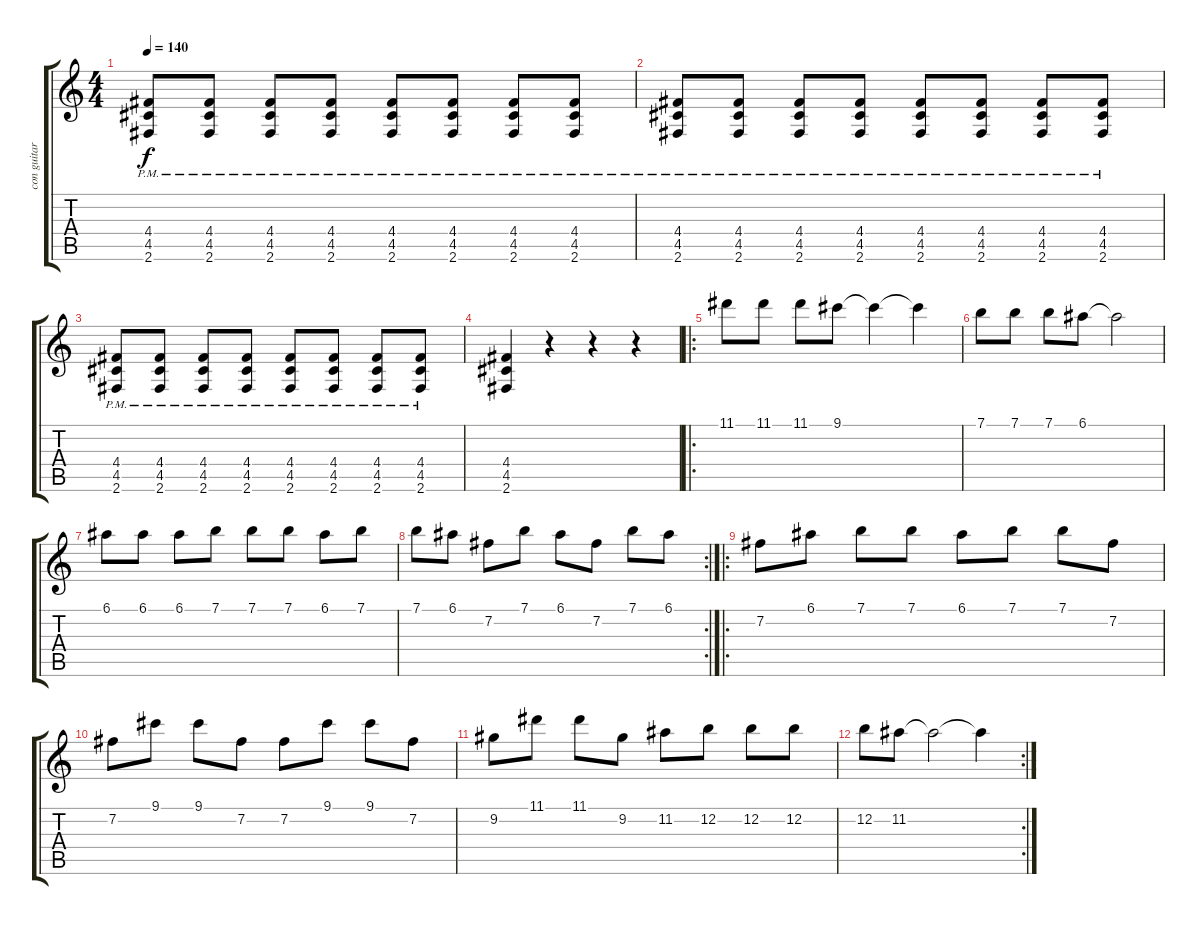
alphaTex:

\track ("con guitare" "con guitar") {instrument distortionguitar}
\staff {score tabs}
\tuning (E4 B3 G3 D3 A2 E2) {hide}
\ts (4 4)
\tempo 140
\clef g2
\ks c
(4.4{pm} 4.5{pm} 2.6{pm}).8{dy f} (4.4{pm} 4.5{pm} 2.6{pm}).8 (4.4{pm} 4.5{pm} 2.6{pm}).8 (4.4{pm} 4.5{pm} 2.6{pm}).8 (4.4{pm} 4.5{pm} 2.6{pm}).8 (4.4{pm} 4.5{pm} 2.6{pm}).8 (4.4{pm} 4.5 2.6{pm}).8 (4.4{pm} 4.5{pm} 2.6{pm}).8 |
(4.4{pm} 4.5{pm} 2.6{pm}).8 (4.4{pm} 4.5{pm} 2.6{pm}).8 (4.4{pm} 4.5{pm} 2.6{pm}).8 (4.4{pm} 4.5{pm} 2.6{pm}).8 (4.4{pm} 4.5{pm} 2.6{pm}).8 (4.4{pm} 4.5{pm} 2.6{pm}).8 (4.4{pm} 4.5 2.6{pm}).8 (4.4{pm} 4.5{pm} 2.6{pm}).8 |
(4.4{pm} 4.5{pm} 2.6{pm}).8 (4.4{pm} 4.5{pm} 2.6{pm}).8 (4.4{pm} 4.5{pm} 2.6{pm}).8 (4.4{pm} 4.5{pm} 2.6{pm}).8 (4.4{pm} 4.5{pm} 2.6{pm}).8 (4.4{pm} 4.5{pm} 2.6{pm}).8 (4.4{pm} 4.5 2.6{pm}).8 (4.4{pm} 4.5{pm} 2.6{pm}).8 |
(4.4 4.5 2.6).4 r.4 r.4 r.4 |
\ro
11.1.8 11.1.8 11.1.8 9.1.8 9.1{t}.4 9.1{t}.4 |
7.1.8 7.1.8 7.1.8 6.1.8 6.1{t}.2 |
6.1.8 6.1.8 6.1.8 7.1.8 7.1.8 7.1.8 6.1.8 7.1.8 |
\rc 2
7.1.8 6.1.8 7.2.8 7.1.8 6.1.8 7.2.8 7.1.8 6.1.8 |
\ro
7.2.8 6.1.8 7.1.8 7.1.8 6.1.8 7.1.8 7.1.8 7.2.8 |
7.2.8 9.1.8 9.1.8 7.2.8 7.2.8 9.1.8 9.1.8 7.2.8 |
9.2.8 11.1.8 11.1.8 9.2.8 11.2.8 12.2.8 12.2.8 12.2.8 |
\rc 2
12.2.8 11.2.8 11.2{t}.2 11.2{t}.4
